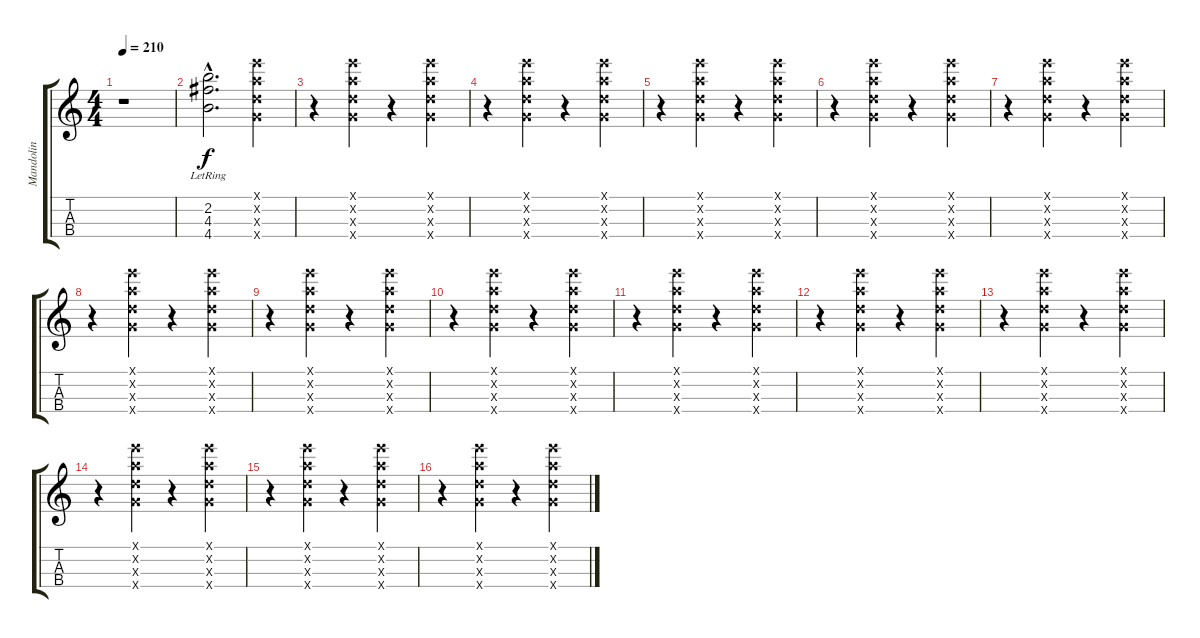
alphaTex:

\track ("Mandolin" "Mandolin") {instrument acousticguitarnylon}
\staff {score tabs}
\tuning (E5 A4 D4 G3) {hide}
\ts (4 4)
\tempo 210
\clef g2
\ks c
r.1{dy f instrument acousticguitarnylon} |
(2.2{hac} 4.3{hac lr} 4.4{hac lr}).2{d} (0.1{x} 0.2{x} 0.3{x} 0.4{x}).4 |
r.4 (0.1{x} 0.2{x} 0.3{x} 0.4{x}).4 r.4 (0.1{x} 0.2{x} 0.3{x} 0.4{x}).4 |
r.4 (0.1{x} 0.2{x} 0.3{x} 0.4{x}).4 r.4 (0.1{x} 0.2{x} 0.3{x} 0.4{x}).4 |
r.4 (0.1{x} 0.2{x} 0.3{x} 0.4{x}).4 r.4 (0.1{x} 0.2{x} 0.3{x} 0.4{x}).4 |
r.4 (0.1{x} 0.2{x} 0.3{x} 0.4{x}).4 r.4 (0.1{x} 0.2{x} 0.3{x} 0.4{x}).4 |
r.4 (0.1{x} 0.2{x} 0.3{x} 0.4{x}).4 r.4 (0.1{x} 0.2{x} 0.3{x} 0.4{x}).4 |
r.4 (0.1{x} 0.2{x} 0.3{x} 0.4{x}).4 r.4 (0.1{x} 0.2{x} 0.3{x} 0.4{x}).4 |
r.4 (0.1{x} 0.2{x} 0.3{x} 0.4{x}).4 r.4 (0.1{x} 0.2{x} 0.3{x} 0.4{x}).4 |
r.4 (0.1{x} 0.2{x} 0.3{x} 0.4{x}).4 r.4 (0.1{x} 0.2{x} 0.3{x} 0.4{x}).4 |
r.4 (0.1{x} 0.2{x} 0.3{x} 0.4{x}).4 r.4 (0.1{x} 0.2{x} 0.3{x} 0.4{x}).4 |
r.4 (0.1{x} 0.2{x} 0.3{x} 0.4{x}).4 r.4 (0.1{x} 0.2{x} 0.3{x} 0.4{x}).4 |
r.4 (0.1{x} 0.2{x} 0.3{x} 0.4{x}).4 r.4 (0.1{x} 0.2{x} 0.3{x} 0.4{x}).4 |
r.4 (0.1{x} 0.2{x} 0.3{x} 0.4{x}).4 r.4 (0.1{x} 0.2{x} 0.3{x} 0.4{x}).4 |
r.4 (0.1{x} 0.2{x} 0.3{x} 0.4{x}).4 r.4 (0.1{x} 0.2{x} 0.3{x} 0.4{x}).4 |
r.4 (0.1{x} 0.2{x} 0.3{x} 0.4{x}).4 r.4 (0.1{x} 0.2{x} 0.3{x} 0.4{x}).4
